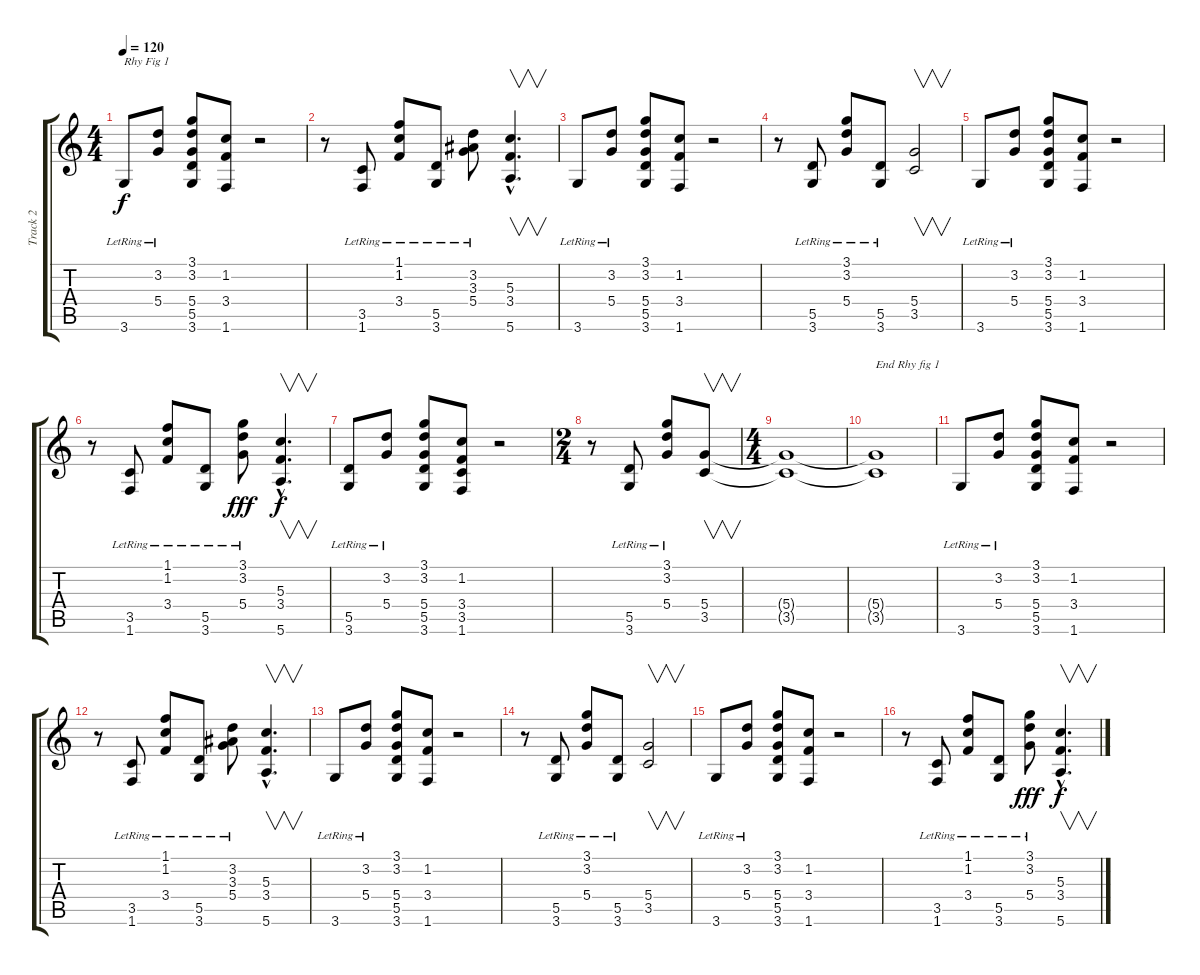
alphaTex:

\track ("Track 2" "Track 2") {instrument distortionguitar}
\staff {score tabs}
\tuning (E4 B3 G3 D3 A2 E2) {hide}
\ts (4 4)
\tempo 120
\clef g2
\ks c
3.6{lr}.8{txt "Rhy Fig 1" dy f instrument distortionguitar} (3.2{lr} 5.4{lr}).8 (3.1 3.2 5.4 5.5 3.6).8 (1.2 3.4 1.6).8 r.2 |
r.8 (3.5{lr} 1.6{lr}).8 (1.1{lr} 1.2{lr} 3.4{lr}).8 (5.5{lr} 3.6{lr}).8 (3.2{lr} 3.3{lr} 5.4{lr}).8 (5.3{hac} 3.4{hac} 5.6{hac}).4{v d} |
3.6{lr}.8 (3.2{lr} 5.4{lr}).8 (3.1 3.2 5.4 5.5 3.6).8 (1.2 3.4 1.6).8 r.2 |
r.8 (5.5{lr} 3.6{lr}).8 (3.1{lr} 3.2{lr} 5.4{lr}).8 (5.5{lr} 3.6{lr}).8 (5.4 3.5).2{v} |
3.6{lr}.8 (3.2{lr} 5.4{lr}).8 (3.1 3.2 5.4 5.5 3.6).8 (1.2 3.4 1.6).8 r.2 |
r.8 (3.5{lr} 1.6{lr}).8 (1.1{lr} 1.2{lr} 3.4{lr}).8 (5.5{lr} 3.6{lr}).8 (3.1{lr} 3.2{lr} 5.4{lr}).8{dy fff} (5.3{hac} 3.4{hac} 5.6{hac}).4{v d dy f} |
(5.5{lr} 3.6{lr}).8 (3.2{lr} 5.4{lr}).8 (3.1 3.2 5.4 5.5 3.6).8 (1.2 3.4 3.5 1.6).8 r.2 |
\ts (2 4)
r.8 (5.5{lr} 3.6{lr}).8 (3.1{lr} 3.2{lr} 5.4{lr}).8 (5.4 3.5).8{v} |
\ts (4 4)
(5.4{t} 3.5{t}).1 |
(5.4{t} 3.5{t}).1{txt "End Rhy fig 1"} |
3.6{lr}.8 (3.2{lr} 5.4{lr}).8 (3.1 3.2 5.4 5.5 3.6).8 (1.2 3.4 1.6).8 r.2 |
r.8 (3.5{lr} 1.6{lr}).8 (1.1{lr} 1.2{lr} 3.4{lr}).8 (5.5{lr} 3.6{lr}).8 (3.2{lr} 3.3{lr} 5.4{lr}).8 (5.3{hac} 3.4{hac} 5.6{hac}).4{v d} |
3.6{lr}.8 (3.2{lr} 5.4{lr}).8 (3.1 3.2 5.4 5.5 3.6).8 (1.2 3.4 1.6).8 r.2 |
r.8 (5.5{lr} 3.6{lr}).8 (3.1{lr} 3.2{lr} 5.4{lr}).8 (5.5{lr} 3.6{lr}).8 (5.4 3.5).2{v} |
3.6{lr}.8 (3.2{lr} 5.4{lr}).8 (3.1 3.2 5.4 5.5 3.6).8 (1.2 3.4 1.6).8 r.2 |
r.8 (3.5{lr} 1.6{lr}).8 (1.1{lr} 1.2{lr} 3.4{lr}).8 (5.5{lr} 3.6{lr}).8 (3.1{lr} 3.2{lr} 5.4{lr}).8{dy fff} (5.3{hac} 3.4{hac} 5.6{hac}).4{v d dy f}
